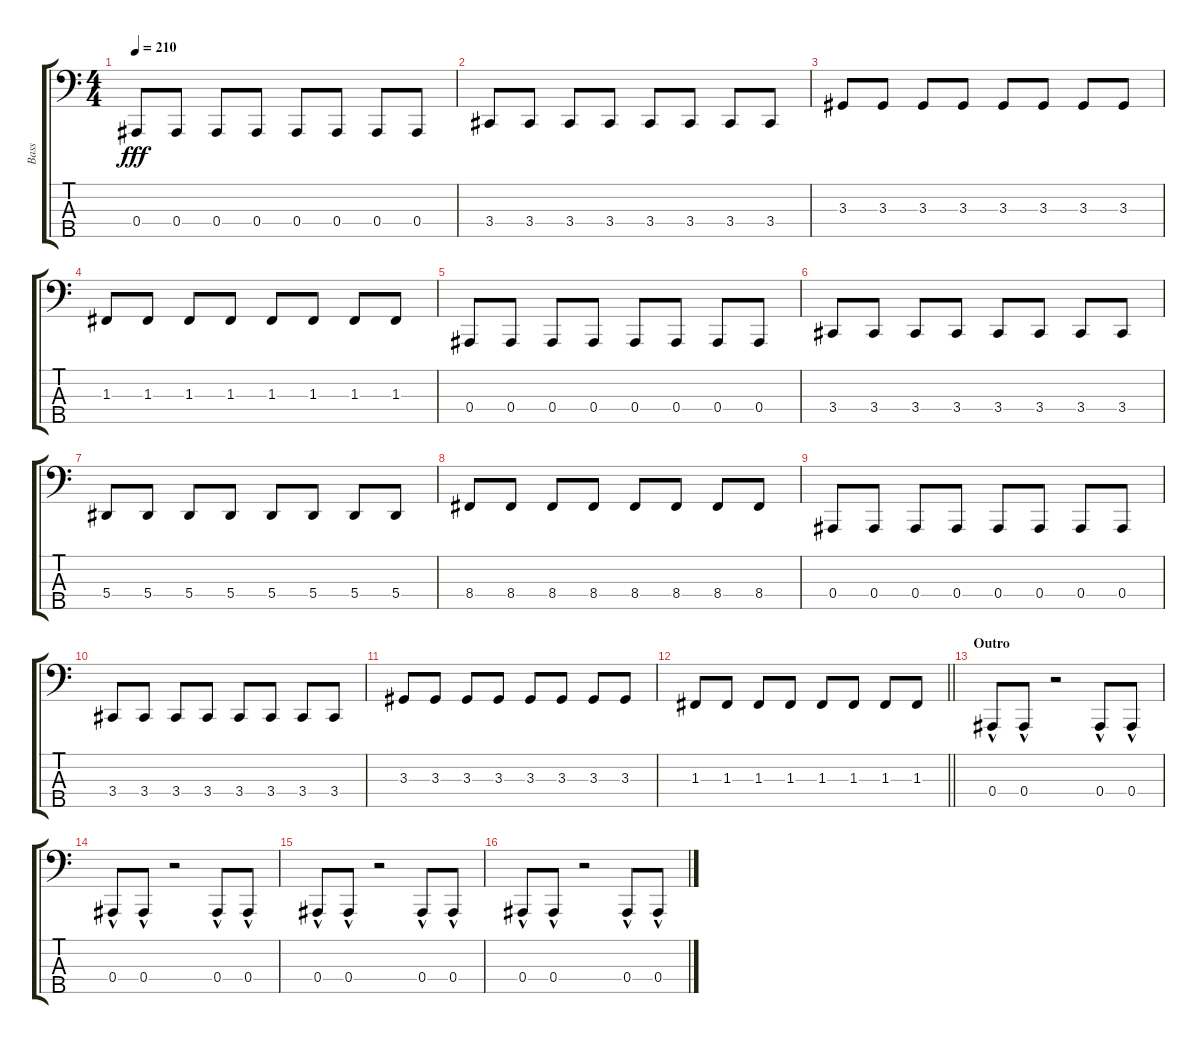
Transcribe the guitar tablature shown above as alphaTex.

\track ("Bass" "Bass") {instrument electricbasspick}
\staff {score tabs}
\tuning (Eb2 Bb1 F1 Bb0 F0) {hide}
\ts (4 4)
\tempo 210
\clef f4
\ks c
0.4.8{dy fff} 0.4.8 0.4.8 0.4.8 0.4.8 0.4.8 0.4.8 0.4.8 |
3.4.8 3.4.8 3.4.8 3.4.8 3.4.8 3.4.8 3.4.8 3.4.8 |
3.3.8 3.3.8 3.3.8 3.3.8 3.3.8 3.3.8 3.3.8 3.3.8 |
1.3.8 1.3.8 1.3.8 1.3.8 1.3.8 1.3.8 1.3.8 1.3.8 |
0.4.8 0.4.8 0.4.8 0.4.8 0.4.8 0.4.8 0.4.8 0.4.8 |
3.4.8 3.4.8 3.4.8 3.4.8 3.4.8 3.4.8 3.4.8 3.4.8 |
5.4.8 5.4.8 5.4.8 5.4.8 5.4.8 5.4.8 5.4.8 5.4.8 |
8.4.8 8.4.8 8.4.8 8.4.8 8.4.8 8.4.8 8.4.8 8.4.8 |
0.4.8 0.4.8 0.4.8 0.4.8 0.4.8 0.4.8 0.4.8 0.4.8 |
3.4.8 3.4.8 3.4.8 3.4.8 3.4.8 3.4.8 3.4.8 3.4.8 |
3.3.8 3.3.8 3.3.8 3.3.8 3.3.8 3.3.8 3.3.8 3.3.8 |
\barLineRight lightlight
1.3.8 1.3.8 1.3.8 1.3.8 1.3.8 1.3.8 1.3.8 1.3.8 |
\section ("" "Outro")
0.4{hac}.8 0.4{hac}.8 r.2 0.4{hac}.8 0.4{hac}.8 |
0.4{hac}.8 0.4{hac}.8 r.2 0.4{hac}.8 0.4{hac}.8 |
0.4{hac}.8 0.4{hac}.8 r.2 0.4{hac}.8 0.4{hac}.8 |
0.4{hac}.8 0.4{hac}.8 r.2 0.4{hac}.8 0.4{hac}.8
